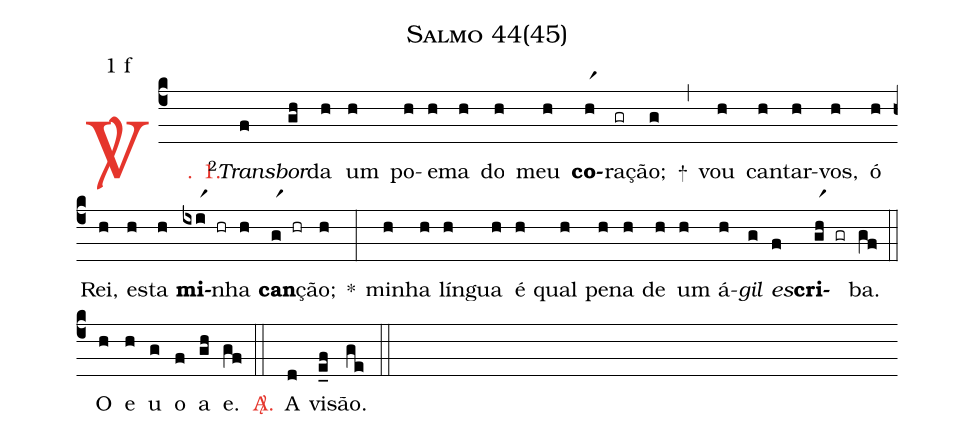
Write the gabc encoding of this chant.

name: Salmo 44(45);
mode: 1;
mode-differentia: f;
%%
(c4)

<c><sp>V/</sp>. 1.</c>() <v>\VSup{2}</v><i>Trans</i>(f)<i>bor</i>(gh)da(h) um(h) po(h)e(h)ma(h) do(h) meu(h) <b>co</b>(hr1)ra(gr)ção;(g) +(,)
vou(h) can(h)tar-(h)vos,(h) ó(h) Rei,(h) es(h)ta(h) <b>mi</b>(ixir1 hr)nha(h) <b>can</b>(gr1 hr)ção;(h) *(:)
mi(h)nha(h) lín(h)gua(h) é(h) qual(h) pe(h)na(h) de(h) um(h) á(h)<i>gil</i>(g) <i>es</i>(f)<b>cri</b>(gr1h gr)ba.(gf) (::)

<eu>O(h) e(h) u(g) o(f) a(gh) e.</eu>(gf) (::)

<nlba><c><sp>A/</sp>.</c>() A</nlba>(d) vi(e_f)são.(ge) (::)
